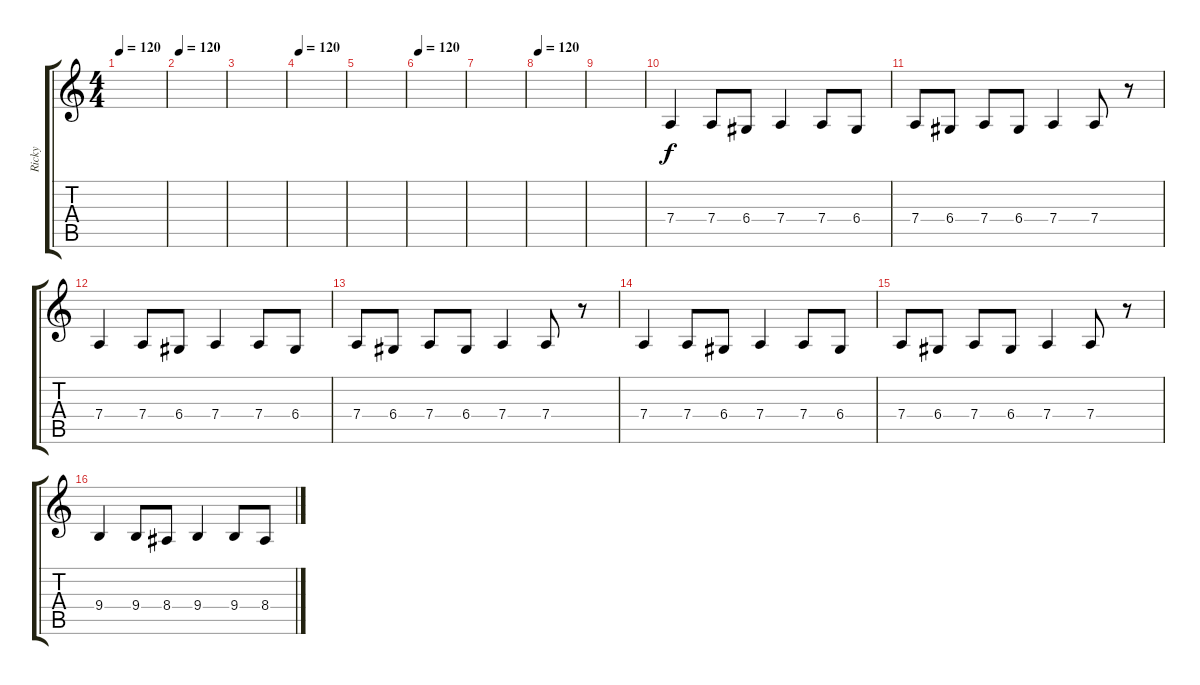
\track ("Ricky" "Ricky") {instrument synthbrass1}
\staff {score tabs}
\tuning (E4 B3 G3 D3 A2 E2) {hide}
\ts (4 4)
\tempo 120
\clef g2
\ks c
|
\tempo 120
|
|
\tempo 120
|
|
\tempo 120
|
|
\tempo 120
|
|
7.4.4 7.4.8 6.4.8 7.4.4 7.4.8 6.4.8 |
7.4.8 6.4.8 7.4.8 6.4.8 7.4.4 7.4.8 r.8 |
7.4.4 7.4.8 6.4.8 7.4.4 7.4.8 6.4.8 |
7.4.8 6.4.8 7.4.8 6.4.8 7.4.4 7.4.8 r.8 |
7.4.4 7.4.8 6.4.8 7.4.4 7.4.8 6.4.8 |
7.4.8 6.4.8 7.4.8 6.4.8 7.4.4 7.4.8 r.8 |
9.4.4 9.4.8 8.4.8 9.4.4 9.4.8 8.4.8
